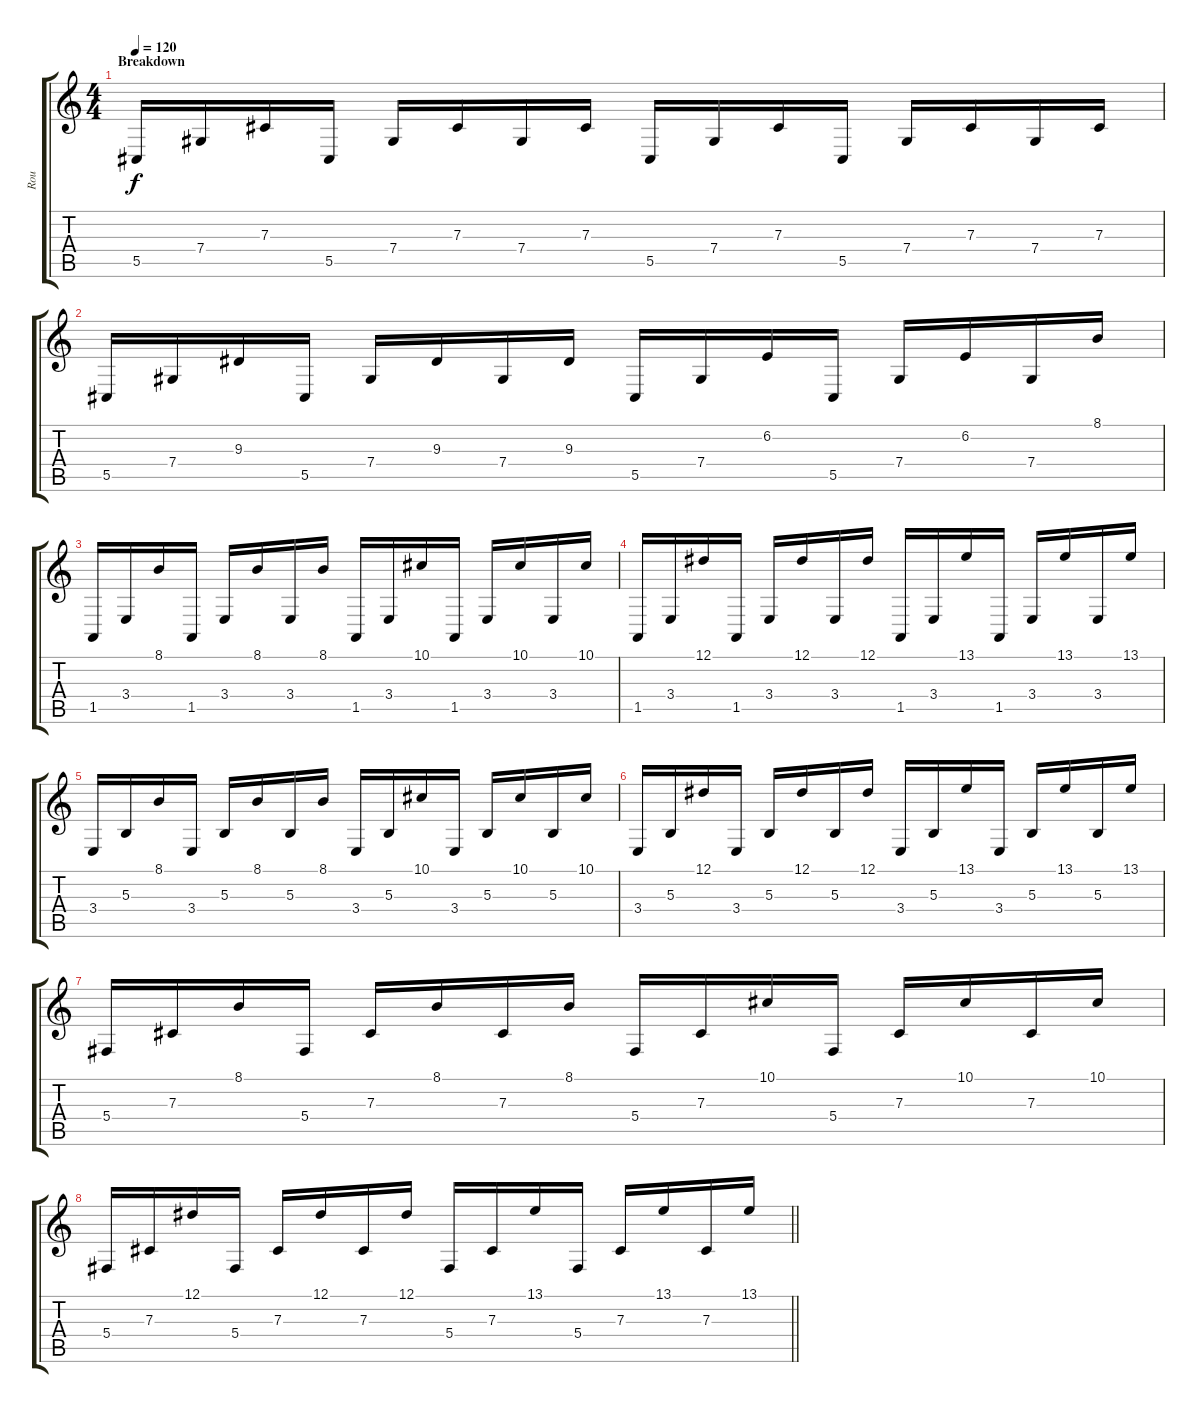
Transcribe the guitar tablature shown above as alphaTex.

\track ("Rou" "Rou") {instrument lead2sawtooth}
\staff {score tabs}
\tuning (Eb4 Bb3 Gb3 Db3 Ab2 Db2) {hide}
\ts (4 4)
\section ("" "Breakdown")
\tempo 120
\clef g2
\ks c
5.5.16{dy f} 7.4.16 7.3.16 5.5.16 7.4.16 7.3.16 7.4.16 7.3.16 5.5.16 7.4.16 7.3.16 5.5.16 7.4.16 7.3.16 7.4.16 7.3.16 |
5.5.16 7.4.16 9.3.16 5.5.16 7.4.16 9.3.16 7.4.16 9.3.16 5.5.16 7.4.16 6.2.16 5.5.16 7.4.16 6.2.16 7.4.16 8.1.16 |
1.5.16 3.4.16 8.1.16 1.5.16 3.4.16 8.1.16 3.4.16 8.1.16 1.5.16 3.4.16 10.1.16 1.5.16 3.4.16 10.1.16 3.4.16 10.1.16 |
1.5.16 3.4.16 12.1.16 1.5.16 3.4.16 12.1.16 3.4.16 12.1.16 1.5.16 3.4.16 13.1.16 1.5.16 3.4.16 13.1.16 3.4.16 13.1.16 |
3.4.16 5.3.16 8.1.16 3.4.16 5.3.16 8.1.16 5.3.16 8.1.16 3.4.16 5.3.16 10.1.16 3.4.16 5.3.16 10.1.16 5.3.16 10.1.16 |
3.4.16 5.3.16 12.1.16 3.4.16 5.3.16 12.1.16 5.3.16 12.1.16 3.4.16 5.3.16 13.1.16 3.4.16 5.3.16 13.1.16 5.3.16 13.1.16 |
5.4.16 7.3.16 8.1.16 5.4.16 7.3.16 8.1.16 7.3.16 8.1.16 5.4.16 7.3.16 10.1.16 5.4.16 7.3.16 10.1.16 7.3.16 10.1.16 |
\barLineRight lightlight
5.4.16 7.3.16 12.1.16 5.4.16 7.3.16 12.1.16 7.3.16 12.1.16 5.4.16 7.3.16 13.1.16 5.4.16 7.3.16 13.1.16 7.3.16 13.1.16
